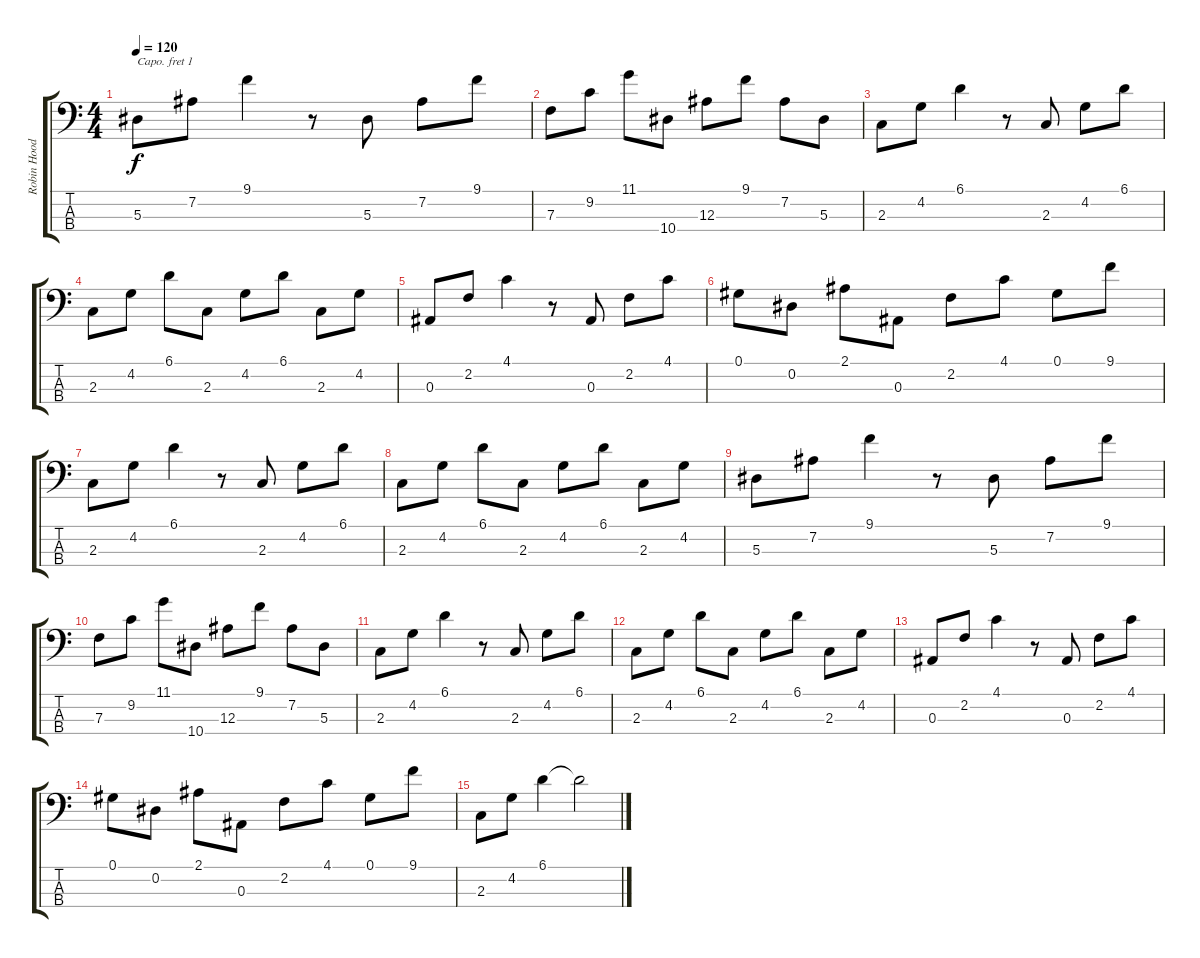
\track ("Robin Hood" "Robin Hood") {instrument acousticbass}
\staff {score tabs}
\capo 1
\tuning (G2 D2 A1 E1) {hide}
\ts (4 4)
\tempo 120
\clef f4
\ks c
5.3.8{dy f} 7.2.8 9.1.4 r.8 5.3.8 7.2.8 9.1.8 |
7.3.8 9.2.8 11.1.8 10.4.8 12.3.8 9.1.8 7.2.8 5.3.8 |
2.3.8 4.2.8 6.1.4 r.8 2.3.8 4.2.8 6.1.8 |
2.3.8 4.2.8 6.1.8 2.3.8 4.2.8 6.1.8 2.3.8 4.2.8 |
0.3.8 2.2.8 4.1.4 r.8 0.3.8 2.2.8 4.1.8 |
0.1.8 0.2.8 2.1.8 0.3.8 2.2.8 4.1.8 0.1.8 9.1.8 |
2.3.8 4.2.8 6.1.4 r.8 2.3.8 4.2.8 6.1.8 |
2.3.8 4.2.8 6.1.8 2.3.8 4.2.8 6.1.8 2.3.8 4.2.8 |
5.3.8 7.2.8 9.1.4 r.8 5.3.8 7.2.8 9.1.8 |
7.3.8 9.2.8 11.1.8 10.4.8 12.3.8 9.1.8 7.2.8 5.3.8 |
2.3.8 4.2.8 6.1.4 r.8 2.3.8 4.2.8 6.1.8 |
2.3.8 4.2.8 6.1.8 2.3.8 4.2.8 6.1.8 2.3.8 4.2.8 |
0.3.8 2.2.8 4.1.4 r.8 0.3.8 2.2.8 4.1.8 |
0.1.8 0.2.8 2.1.8 0.3.8 2.2.8 4.1.8 0.1.8 9.1.8 |
2.3.8 4.2.8 6.1.4 6.1{t}.2
